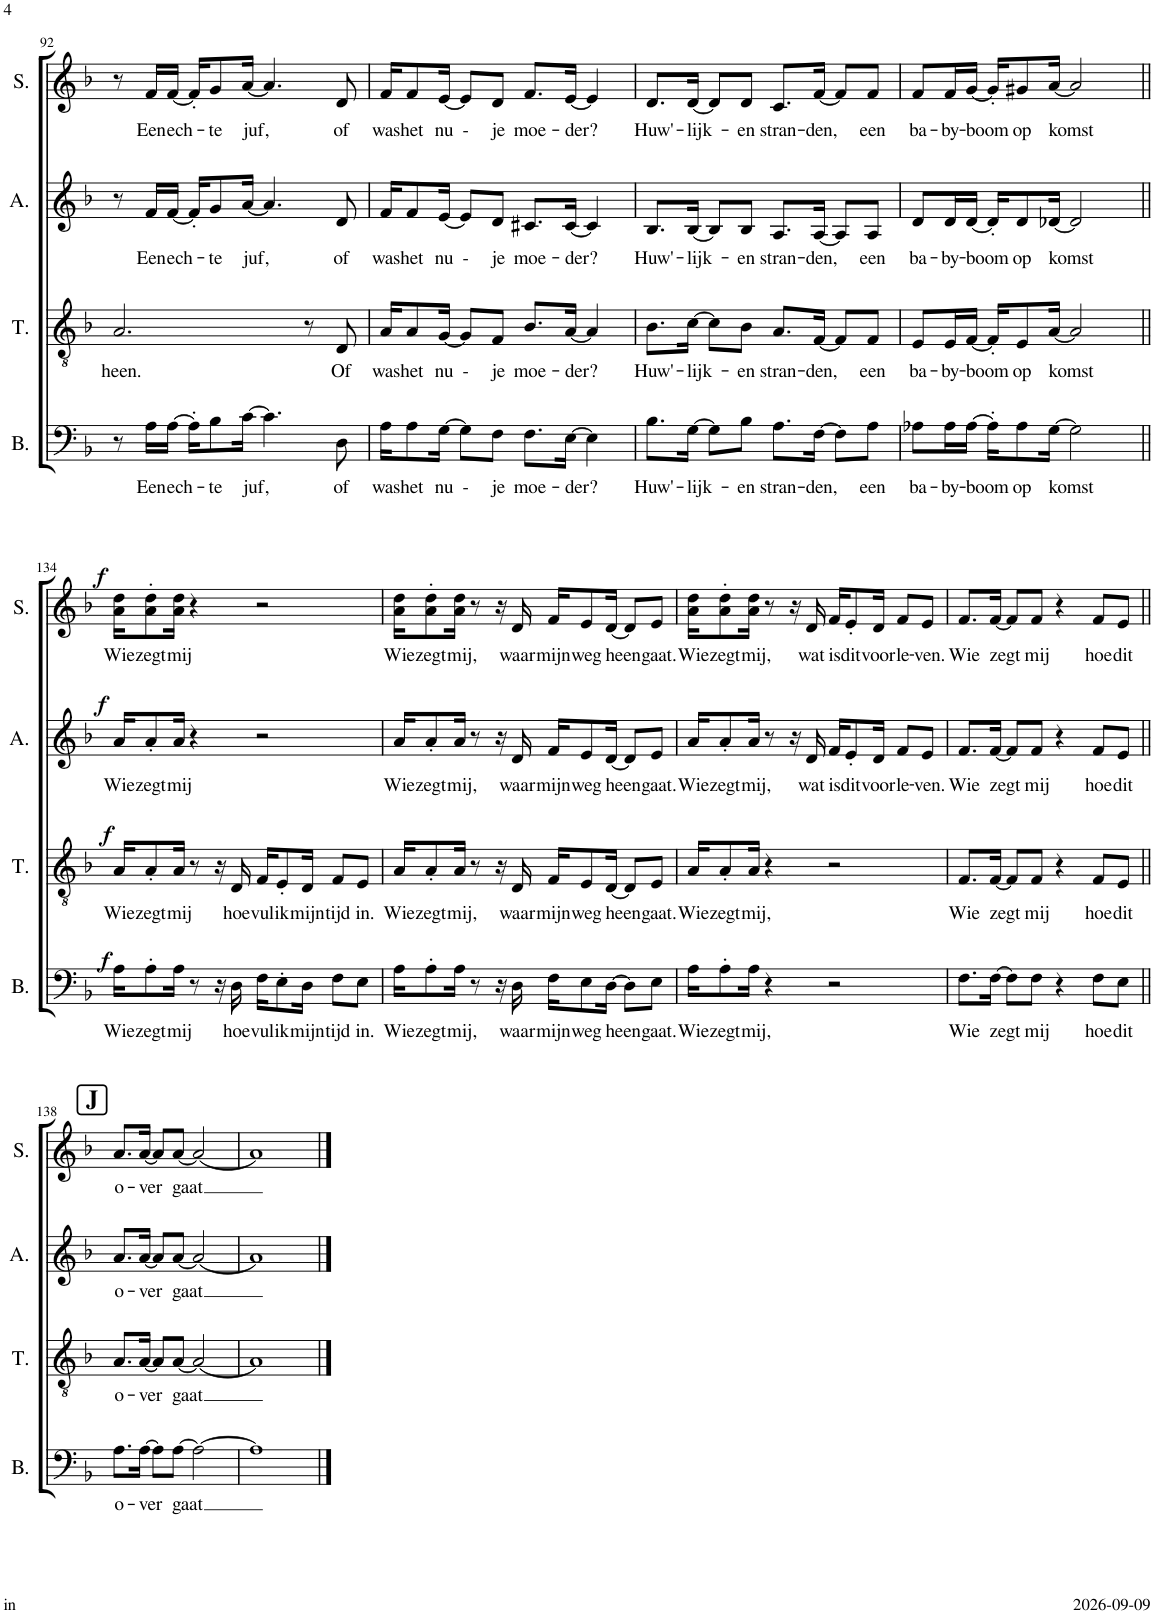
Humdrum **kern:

**kern	**text	**dynam	**kern	**text	**dynam	**kern	**text	**dynam	**kern	**text	**dynam
*part4	*part4	*part4	*part3	*part3	*part3	*part2	*part2	*part2	*part1	*part1	*part1
*staff4	*staff4	*staff4	*staff3	*staff3	*staff3	*staff2	*staff2	*staff2	*staff1	*staff1	*staff1
*I"Bas	*	*	*I"Tenor	*	*	*I"Alt	*	*	*I"Sopraan	*	*
*I'B.	*	*	*I'T.	*	*	*I'A.	*	*	*I'S.	*	*
!!LO:PB:g=z
*clefF4	*	*	*clefGv2	*	*	*clefG2	*	*	*clefG2	*	*
*Trd5c9	*	*	*Trd5c9	*	*	*Trd5c9	*	*	*Trd5c9	*	*
*k[b-]	*	*	*k[b-]	*	*	*k[b-]	*	*	*k[b-]	*	*
*M4/4	*	*	*M4/4	*	*	*M4/4	*	*	*M4/4	*	*
=92	=92	=92	=92	=92	=92	=92	=92	=92	=92	=92	=92
!	!	!	!	!LO:LY:b	!	!	!	!	!	!	!
8r	.	.	2.A/	heen.	.	8r	.	.	8r	.	.
!	!LO:LY:b	!	!	!	!	!	!LO:LY:b	!	!	!LO:LY:b	!
16A\LL	Een	.	.	.	.	16f/LL	Een	.	16f/LL	Een	.
!	!LO:LY:b	!	!	!	!	!	!LO:LY:b	!	!	!LO:LY:b	!
[16A\JJ	ech-	.	.	.	.	[16f/JJ	ech-	.	[16f/JJ	ech-	.
16A'\KL]	.	.	.	.	.	16f'/KL]	.	.	16f'/KL]	.	.
!	!LO:LY:b	!	!	!	!	!	!LO:LY:b	!	!	!LO:LY:b	!
8B-\	te	.	.	.	.	8g/	te	.	8g/	te	.
!	!LO:LY:b	!	!	!	!	!	!LO:LY:b	!	!	!LO:LY:b	!
[16c\Jk	juf,	.	.	.	.	[16a/Jk	juf,	.	[16a/Jk	juf,	.
4.c\]	.	.	.	.	.	4.a/]	.	.	4.a/]	.	.
.	.	.	8r	.	.	.	.	.	.	.	.
!	!LO:LY:b	!	!	!LO:LY:b	!	!	!LO:LY:b	!	!	!LO:LY:b	!
8D\	of	.	8D/	Of	.	8d/	of	.	8d/	of	.
=93	=93	=93	=93	=93	=93	=93	=93	=93	=93	=93	=93
!	!LO:LY:b	!	!	!LO:LY:b	!	!	!LO:LY:b	!	!	!LO:LY:b	!
16A\KL	was	.	16A/KL	was	.	16f/KL	was	.	16f/KL	was	.
!	!LO:LY:b	!	!	!LO:LY:b	!	!	!LO:LY:b	!	!	!LO:LY:b	!
8A\	het	.	8A/	het	.	8f/	het	.	8f/	het	.
!	!LO:LY:b	!	!	!LO:LY:b	!	!	!LO:LY:b	!	!	!LO:LY:b	!
[16G\Jk	nu	.	[16G/Jk	nu	.	[16e/Jk	nu	.	[16e/Jk	nu	.
!	!LO:LY:b	!	!	!LO:LY:b	!	!	!LO:LY:b	!	!	!LO:LY:b	!
8G\L]	-	.	8G/L]	-	.	8e/L]	-	.	8e/L]	-	.
!	!LO:LY:b	!	!	!LO:LY:b	!	!	!LO:LY:b	!	!	!LO:LY:b	!
8F\J	je	.	8F/J	je	.	8d/J	je	.	8d/J	je	.
!	!LO:LY:b	!	!	!LO:LY:b	!	!	!LO:LY:b	!	!	!LO:LY:b	!
8.F\L	moe-	.	8.B-/L	moe-	.	8.c#X/L	moe-	.	8.f/L	moe-	.
!	!LO:LY:b	!	!	!LO:LY:b	!	!	!LO:LY:b	!	!	!LO:LY:b	!
[16E\Jk	-der?	.	[16A/Jk	-der?	.	[16c#/Jk	-der?	.	[16e/Jk	-der?	.
4E\]	.	.	4A/]	.	.	4c#/]	.	.	4e/]	.	.
=94	=94	=94	=94	=94	=94	=94	=94	=94	=94	=94	=94
!	!LO:LY:b	!	!	!LO:LY:b	!	!	!LO:LY:b	!	!	!LO:LY:b	!
8.B-\L	Huw'-	.	8.B-\L	Huw'-	.	8.B-/L	Huw'-	.	8.d/L	Huw'-	.
!	!LO:LY:b	!	!	!LO:LY:b	!	!	!LO:LY:b	!	!	!LO:LY:b	!
[16G\Jk	-lijk-	.	[16c\Jk	-lijk-	.	[16B-/Jk	-lijk-	.	[16d/Jk	-lijk-	.
8G\L]	.	.	8c\L]	.	.	8B-/L]	.	.	8d/L]	.	.
!	!LO:LY:b	!	!	!LO:LY:b	!	!	!LO:LY:b	!	!	!LO:LY:b	!
8B-\J	en	.	8B-\J	en	.	8B-/J	en	.	8d/J	en	.
!	!LO:LY:b	!	!	!LO:LY:b	!	!	!LO:LY:b	!	!	!LO:LY:b	!
8.A\L	stran-	.	8.A/L	stran-	.	8.A/L	stran-	.	8.c/L	stran-	.
!	!LO:LY:b	!	!	!LO:LY:b	!	!	!LO:LY:b	!	!	!LO:LY:b	!
[16F\Jk	-den,	.	[16F/Jk	-den,	.	[16A/Jk	-den,	.	[16f/Jk	-den,	.
8F\L]	.	.	8F/L]	.	.	8A/L]	.	.	8f/L]	.	.
!	!LO:LY:b	!	!	!LO:LY:b	!	!	!LO:LY:b	!	!	!LO:LY:b	!
8A\J	een	.	8F/J	een	.	8A/J	een	.	8f/J	een	.
=95	=95	=95	=95	=95	=95	=95	=95	=95	=95	=95	=95
!	!LO:LY:b	!	!	!LO:LY:b	!	!	!LO:LY:b	!	!	!LO:LY:b	!
8A-X\L	ba-	.	8E/L	ba-	.	8d/L	ba-	.	8f/L	ba-	.
!	!LO:LY:b	!	!	!LO:LY:b	!	!	!LO:LY:b	!	!	!LO:LY:b	!
16A-\L	-by-	.	16E/L	-by-	.	16d/L	-by-	.	16f/L	-by-	.
!	!LO:LY:b	!	!	!LO:LY:b	!	!	!LO:LY:b	!	!	!LO:LY:b	!
[16A-\JJ	-boom	.	[16F/JJ	-boom	.	[16d/JJ	-boom	.	[16g/JJ	-boom	.
16A-'\KL]	.	.	16F'/KL]	.	.	16d'/KL]	.	.	16g'/KL]	.	.
!	!LO:LY:b	!	!	!LO:LY:b	!	!	!LO:LY:b	!	!	!LO:LY:b	!
8A-\	op	.	8E/	op	.	8d/	op	.	8g#X/	op	.
!	!LO:LY:b	!	!	!LO:LY:b	!	!	!LO:LY:b	!	!	!LO:LY:b	!
[16G\Jk	komst	.	[16A/Jk	komst	.	[16d-X/Jk	komst	.	[16a/Jk	komst	.
2G\]	.	.	2A/]	.	.	2d-/]	.	.	2a/]	.	.
!!LO:LB:g=z
=134||	=134||	=134||	=134||	=134||	=134||	=134||	=134||	=134||	=134||	=134||	=134||
*k[b-]	*	*	*k[b-]	*	*	*k[b-]	*	*	*k[b-]	*	*
!	!LO:LY:b	!LO:DY:b	!	!LO:LY:b	!LO:DY:a	!	!LO:LY:b	!LO:DY:a	!	!LO:LY:b	!LO:DY:b
16A\KL	Wie	f	16A/KL	Wie	f	16a/KL	Wie	f	16a\ 16dd\KL	Wie	f
!	!LO:LY:b	!	!	!LO:LY:b	!	!	!LO:LY:b	!	!	!LO:LY:b	!
8A'\	zegt	.	8A'/	zegt	.	8a'/	zegt	.	8a\' 8dd\'	zegt	.
!	!LO:LY:b	!	!	!LO:LY:b	!	!	!LO:LY:b	!	!	!LO:LY:b	!
16A\Jk	mij	.	16A/Jk	mij	.	16a/Jk	mij	.	16a\ 16dd\Jk	mij	.
8r	.	.	8r	.	.	4r	.	.	4r	.	.
16r	.	.	16r	.	.	.	.	.	.	.	.
!	!LO:LY:b	!	!	!LO:LY:b	!	!	!	!	!	!	!
16D\	hoe	.	16D/	hoe	.	.	.	.	.	.	.
!	!LO:LY:b	!	!	!LO:LY:b	!	!	!	!	!	!	!
16F\KL	vul	.	16F/KL	vul	.	2r	.	.	2r	.	.
!	!LO:LY:b	!	!	!LO:LY:b	!	!	!	!	!	!	!
8E'\	ik	.	8E'/	ik	.	.	.	.	.	.	.
!	!LO:LY:b	!	!	!LO:LY:b	!	!	!	!	!	!	!
16D\Jk	mijn	.	16D/Jk	mijn	.	.	.	.	.	.	.
!	!LO:LY:b	!	!	!LO:LY:b	!	!	!	!	!	!	!
8F\L	tijd	.	8F/L	tijd	.	.	.	.	.	.	.
!	!LO:LY:b	!	!	!LO:LY:b	!	!	!	!	!	!	!
8E\J	in.	.	8E/J	in.	.	.	.	.	.	.	.
=135	=135	=135	=135	=135	=135	=135	=135	=135	=135	=135	=135
!	!LO:LY:b	!	!	!LO:LY:b	!	!	!LO:LY:b	!	!	!LO:LY:b	!
16A\KL	Wie	.	16A/KL	Wie	.	16a/KL	Wie	.	16a\ 16dd\KL	Wie	.
!	!LO:LY:b	!	!	!LO:LY:b	!	!	!LO:LY:b	!	!	!LO:LY:b	!
8A'\	zegt	.	8A'/	zegt	.	8a'/	zegt	.	8a\' 8dd\'	zegt	.
!	!LO:LY:b	!	!	!LO:LY:b	!	!	!LO:LY:b	!	!	!LO:LY:b	!
16A\Jk	mij,	.	16A/Jk	mij,	.	16a/Jk	mij,	.	16a\ 16dd\Jk	mij,	.
8r	.	.	8r	.	.	8r	.	.	8r	.	.
16r	.	.	16r	.	.	16r	.	.	16r	.	.
!	!LO:LY:b	!	!	!LO:LY:b	!	!	!LO:LY:b	!	!	!LO:LY:b	!
16D\	waar	.	16D/	waar	.	16d/	waar	.	16d/	waar	.
!	!LO:LY:b	!	!	!LO:LY:b	!	!	!LO:LY:b	!	!	!LO:LY:b	!
16F\KL	mijn	.	16F/KL	mijn	.	16f/KL	mijn	.	16f/KL	mijn	.
!	!LO:LY:b	!	!	!LO:LY:b	!	!	!LO:LY:b	!	!	!LO:LY:b	!
8E\	weg	.	8E/	weg	.	8e/	weg	.	8e/	weg	.
!	!LO:LY:b	!	!	!LO:LY:b	!	!	!LO:LY:b	!	!	!LO:LY:b	!
[16D\Jk	heen	.	[16D/Jk	heen	.	[16d/Jk	heen	.	[16d/Jk	heen	.
8D\L]	.	.	8D/L]	.	.	8d/L]	.	.	8d/L]	.	.
!	!LO:LY:b	!	!	!LO:LY:b	!	!	!LO:LY:b	!	!	!LO:LY:b	!
8E\J	gaat.	.	8E/J	gaat.	.	8e/J	gaat.	.	8e/J	gaat.	.
=136	=136	=136	=136	=136	=136	=136	=136	=136	=136	=136	=136
!	!LO:LY:b	!	!	!LO:LY:b	!	!	!LO:LY:b	!	!	!LO:LY:b	!
16A\KL	Wie	.	16A/KL	Wie	.	16a/KL	Wie	.	16a\ 16dd\KL	Wie	.
!	!LO:LY:b	!	!	!LO:LY:b	!	!	!LO:LY:b	!	!	!LO:LY:b	!
8A'\	zegt	.	8A'/	zegt	.	8a'/	zegt	.	8a\' 8dd\'	zegt	.
!	!LO:LY:b	!	!	!LO:LY:b	!	!	!LO:LY:b	!	!	!LO:LY:b	!
16A\Jk	mij,	.	16A/Jk	mij,	.	16a/Jk	mij,	.	16a\ 16dd\Jk	mij,	.
4r	.	.	4r	.	.	8r	.	.	8r	.	.
.	.	.	.	.	.	16r	.	.	16r	.	.
!	!	!	!	!	!	!	!LO:LY:b	!	!	!LO:LY:b	!
.	.	.	.	.	.	16d/	wat	.	16d/	wat	.
!	!	!	!	!	!	!	!LO:LY:b	!	!	!LO:LY:b	!
2r	.	.	2r	.	.	16f/KL	is	.	16f/KL	is	.
!	!	!	!	!	!	!	!LO:LY:b	!	!	!LO:LY:b	!
.	.	.	.	.	.	8e'/	dit	.	8e'/	dit	.
!	!	!	!	!	!	!	!LO:LY:b	!	!	!LO:LY:b	!
.	.	.	.	.	.	16d/Jk	voor	.	16d/Jk	voor	.
!	!	!	!	!	!	!	!LO:LY:b	!	!	!LO:LY:b	!
.	.	.	.	.	.	8f/L	le-	.	8f/L	le-	.
!	!	!	!	!	!	!	!LO:LY:b	!	!	!LO:LY:b	!
.	.	.	.	.	.	8e/J	-ven.	.	8e/J	-ven.	.
=137	=137	=137	=137	=137	=137	=137	=137	=137	=137	=137	=137
!	!LO:LY:b	!	!	!LO:LY:b	!	!	!LO:LY:b	!	!	!LO:LY:b	!
8.F\L	Wie	.	8.F/L	Wie	.	8.f/L	Wie	.	8.f/L	Wie	.
!	!LO:LY:b	!	!	!LO:LY:b	!	!	!LO:LY:b	!	!	!LO:LY:b	!
[16F\Jk	zegt	.	[16F/Jk	zegt	.	[16f/Jk	zegt	.	[16f/Jk	zegt	.
8F\L]	.	.	8F/L]	.	.	8f/L]	.	.	8f/L]	.	.
!	!LO:LY:b	!	!	!LO:LY:b	!	!	!LO:LY:b	!	!	!LO:LY:b	!
8F\J	mij	.	8F/J	mij	.	8f/J	mij	.	8f/J	mij	.
4r	.	.	4r	.	.	4r	.	.	4r	.	.
!	!LO:LY:b	!	!	!LO:LY:b	!	!	!LO:LY:b	!	!	!LO:LY:b	!
8F\L	hoe	.	8F/L	hoe	.	8f/L	hoe	.	8f/L	hoe	.
!	!LO:LY:b	!	!	!LO:LY:b	!	!	!LO:LY:b	!	!	!LO:LY:b	!
8E\J	dit	.	8E/J	dit	.	8e/J	dit	.	8e/J	dit	.
!!LO:LB:g=z
=138||	=138||	=138||	=138||	=138||	=138||	=138||	=138||	=138||	=138||	=138||	=138||
!	!LO:LY:b	!	!	!LO:LY:b	!	!	!LO:LY:b	!	!	!LO:LY:b	!
8.A\L	o-	.	8.A/L	o-	.	8.a/L	o-	.	8.a/L	o-	.
!	!LO:LY:b	!	!	!LO:LY:b	!	!	!LO:LY:b	!	!	!LO:LY:b	!
[16A\Jk	-ver	.	[16A/Jk	-ver	.	[16a/Jk	-ver	.	[16a/Jk	-ver	.
8A\L]	.	.	8A/L]	.	.	8a/L]	.	.	8a/L]	.	.
!	!LO:LY:b	!	!	!LO:LY:b	!	!	!LO:LY:b	!	!	!LO:LY:b	!
[8A\J	gaat	.	[8A/J	gaat	.	[8a/J	gaat	.	[8a/J	gaat	.
2A\_	.	.	2A/_	.	.	2a/_	.	.	2a/_	.	.
=139	=139	=139	=139	=139	=139	=139	=139	=139	=139	=139	=139
1A]	.	.	1A]	.	.	1a]	.	.	1a]	.	.
==	==	==	==	==	==	==	==	==	==	==	==
*-	*-	*-	*-	*-	*-	*-	*-	*-	*-	*-	*-
